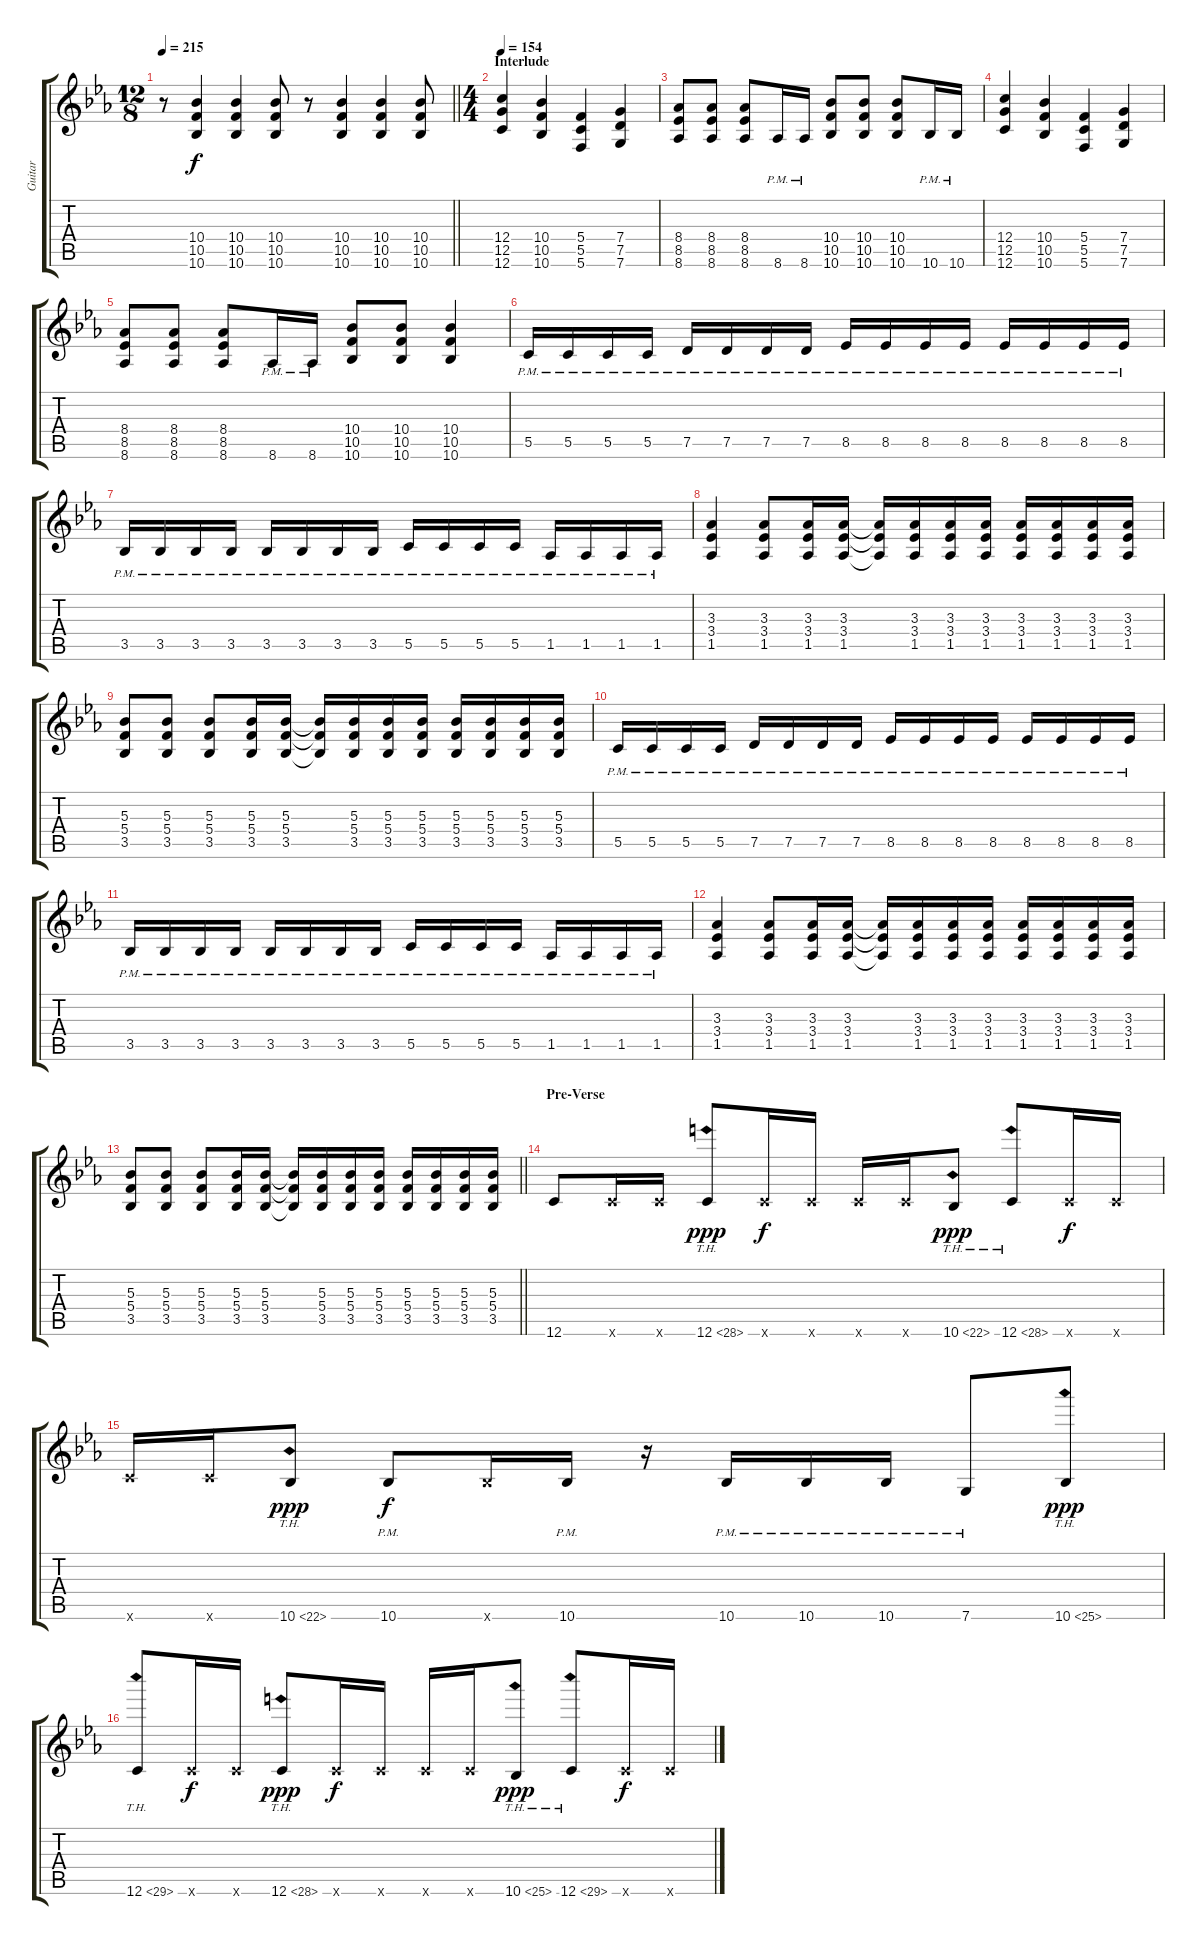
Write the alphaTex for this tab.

\track ("Guitar" "Guitar") {instrument distortionguitar}
\staff {score tabs}
\tuning (D4 A3 F3 C3 G2 C2) {hide}
\ts (12 8)
\tempo 215
\clef g2
\barLineRight lightlight
\ks cminor
r.8{dy f} (10.4 10.5 10.6).4 (10.4 10.5 10.6).4 (10.4 10.5 10.6).8 r.8 (10.4 10.5 10.6).4 (10.4 10.5 10.6).4 (10.4 10.5 10.6).8 |
\ts (4 4)
\section ("" "Interlude")
\tempo 154
(12.4 12.5 12.6).4 (10.4 10.5 10.6).4 (5.4 5.5 5.6).4 (7.4 7.5 7.6).4 |
(8.4 8.5 8.6).8 (8.4 8.5 8.6).8 (8.4 8.5 8.6).8 8.6{pm}.16 8.6{pm}.16 (10.4 10.5 10.6).8 (10.4 10.5 10.6).8 (10.4 10.5 10.6).8 10.6{pm}.16 10.6{pm}.16 |
(12.4 12.5 12.6).4 (10.4 10.5 10.6).4 (5.4 5.5 5.6).4 (7.4 7.5 7.6).4 |
(8.4 8.5 8.6).8 (8.4 8.5 8.6).8 (8.4 8.5 8.6).8 8.6{pm}.16 8.6{pm}.16 (10.4 10.5 10.6).8 (10.4 10.5 10.6).8 (10.4 10.5 10.6).4 |
5.5{pm}.16 5.5{pm}.16 5.5{pm}.16 5.5{pm}.16 7.5{pm}.16 7.5{pm}.16 7.5{pm}.16 7.5{pm}.16 8.5{pm}.16 8.5{pm}.16 8.5{pm}.16 8.5{pm}.16 8.5{pm}.16 8.5{pm}.16 8.5{pm}.16 8.5{pm}.16 |
3.5{pm}.16 3.5{pm}.16 3.5{pm}.16 3.5{pm}.16 3.5{pm}.16 3.5{pm}.16 3.5{pm}.16 3.5{pm}.16 5.5{pm}.16 5.5{pm}.16 5.5{pm}.16 5.5{pm}.16 1.5{pm}.16 1.5{pm}.16 1.5{pm}.16 1.5{pm}.16 |
(3.3 3.4 1.5).4 (3.3 3.4 1.5).8 (3.3 3.4 1.5).16 (3.3 3.4 1.5).16 (3.3{t} 3.4{t} 1.5{t}).16 (3.3 3.4 1.5).16 (3.3 3.4 1.5).16 (3.3 3.4 1.5).16 (3.3 3.4 1.5).16 (3.3 3.4 1.5).16 (3.3 3.4 1.5).16 (3.3 3.4 1.5).16 |
(5.3 5.4 3.5).8 (5.3 5.4 3.5).8 (5.3 5.4 3.5).8 (5.3 5.4 3.5).16 (5.3 5.4 3.5).16 (5.3{t} 5.4{t} 3.5{t}).16 (5.3 5.4 3.5).16 (5.3 5.4 3.5).16 (5.3 5.4 3.5).16 (5.3 5.4 3.5).16 (5.3 5.4 3.5).16 (5.3 5.4 3.5).16 (5.3 5.4 3.5).16 |
5.5{pm}.16 5.5{pm}.16 5.5{pm}.16 5.5{pm}.16 7.5{pm}.16 7.5{pm}.16 7.5{pm}.16 7.5{pm}.16 8.5{pm}.16 8.5{pm}.16 8.5{pm}.16 8.5{pm}.16 8.5{pm}.16 8.5{pm}.16 8.5{pm}.16 8.5{pm}.16 |
3.5{pm}.16 3.5{pm}.16 3.5{pm}.16 3.5{pm}.16 3.5{pm}.16 3.5{pm}.16 3.5{pm}.16 3.5{pm}.16 5.5{pm}.16 5.5{pm}.16 5.5{pm}.16 5.5{pm}.16 1.5{pm}.16 1.5{pm}.16 1.5{pm}.16 1.5{pm}.16 |
(3.3 3.4 1.5).4 (3.3 3.4 1.5).8 (3.3 3.4 1.5).16 (3.3 3.4 1.5).16 (3.3{t} 3.4{t} 1.5{t}).16 (3.3 3.4 1.5).16 (3.3 3.4 1.5).16 (3.3 3.4 1.5).16 (3.3 3.4 1.5).16 (3.3 3.4 1.5).16 (3.3 3.4 1.5).16 (3.3 3.4 1.5).16 |
\barLineRight lightlight
(5.3 5.4 3.5).8 (5.3 5.4 3.5).8 (5.3 5.4 3.5).8 (5.3 5.4 3.5).16 (5.3 5.4 3.5).16 (5.3{t} 5.4{t} 3.5{t}).16 (5.3 5.4 3.5).16 (5.3 5.4 3.5).16 (5.3 5.4 3.5).16 (5.3 5.4 3.5).16 (5.3 5.4 3.5).16 (5.3 5.4 3.5).16 (5.3 5.4 3.5).16 |
\section ("" "Pre-Verse")
12.6.8 12.6{x}.16 12.6{x}.16 12.6{th 16}.8{dy ppp} 12.6{x}.16{dy f} 12.6{x}.16 12.6{x}.16 12.6{x}.16 10.6{th 12}.8{dy ppp} 12.6{th 16}.8 12.6{x}.16{dy f} 12.6{x}.16 |
12.6{x}.16 12.6{x}.16 10.6{th 12}.8{dy ppp} 10.6{pm}.8{dy f} 10.6{x}.16 10.6{pm}.16 r.16 10.6{pm}.16 10.6{pm}.16 10.6{pm}.16 7.6{pm}.8 10.6{th 15}.8{dy ppp} |
12.6{th 17}.8 12.6{x}.16{dy f} 12.6{x}.16 12.6{th 16}.8{dy ppp} 12.6{x}.16{dy f} 12.6{x}.16 12.6{x}.16 12.6{x}.16 10.6{th 15}.8{dy ppp} 12.6{th 17}.8 12.6{x}.16{dy f} 12.6{x}.16
